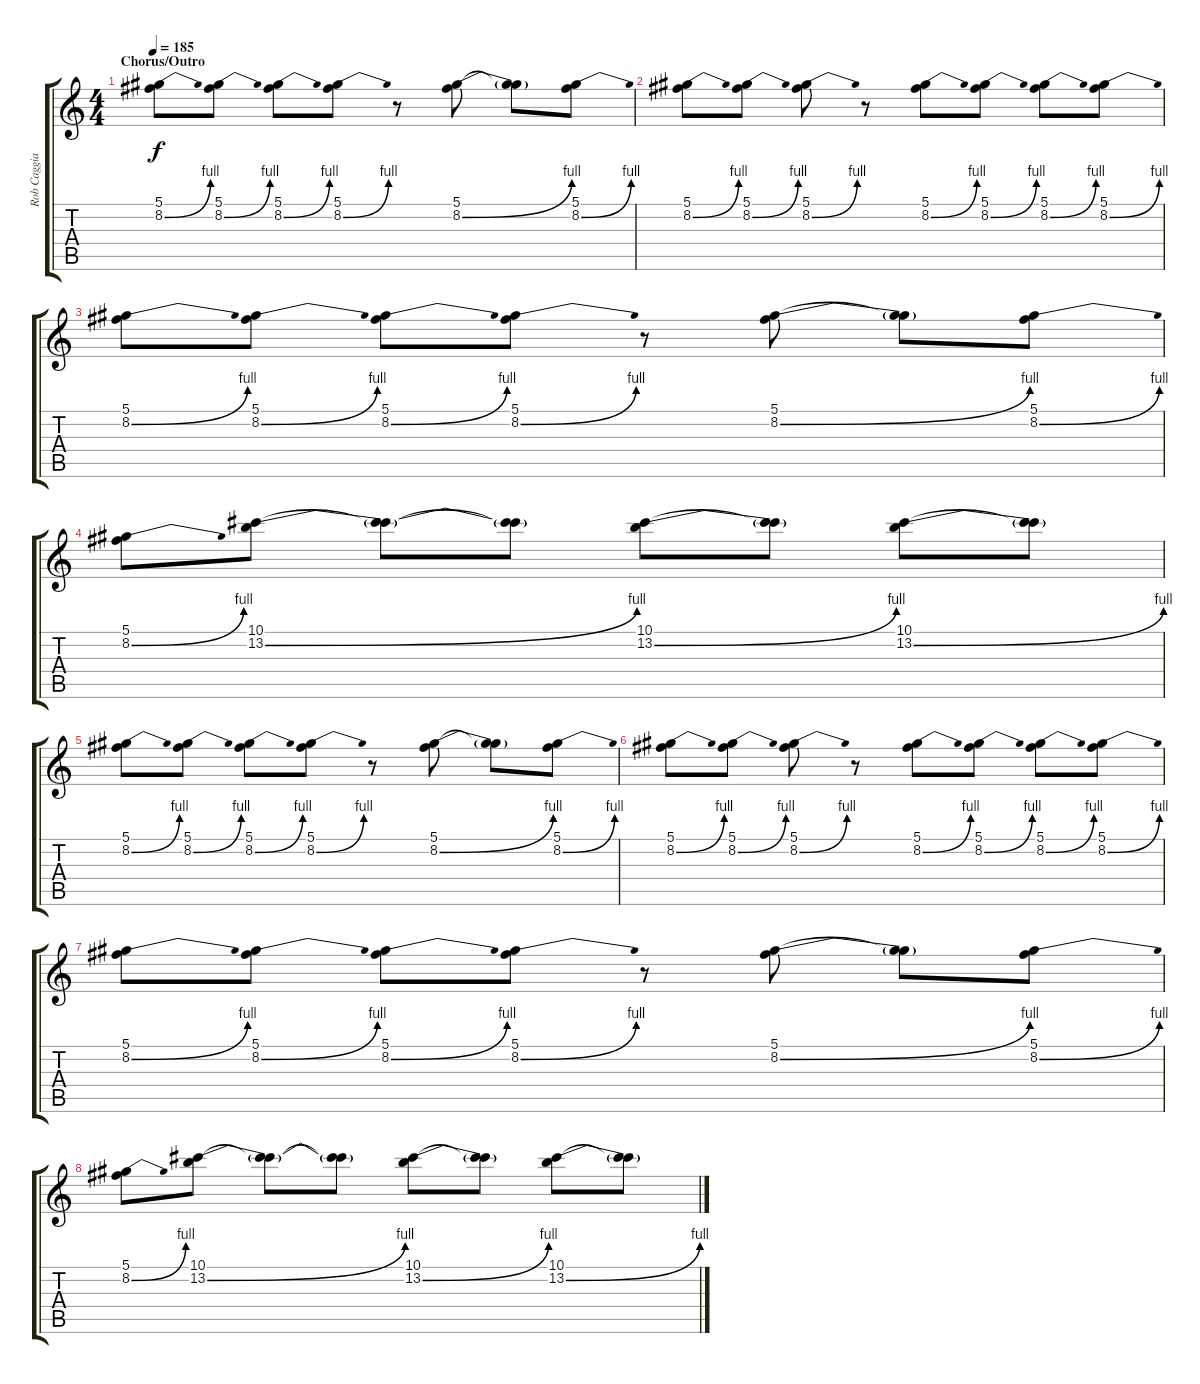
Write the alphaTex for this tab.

\track ("Rob Caggiano" "Rob Caggia") {instrument distortionguitar}
\staff {score tabs}
\tuning (Eb4 Bb3 Gb3 Db3 Ab2 Db2) {hide}
\ts (4 4)
\section ("" "Chorus/Outro")
\tempo 185
\clef g2
\ks c
(5.1 8.2{be (bend 0 0 60 4)}).8{dy f} (5.1 8.2{be (bend 0 0 60 4)}).8 (5.1 8.2{be (bend 0 0 60 4)}).8 (5.1 8.2{be (bend 0 0 60 4)}).8 r.8 (5.1 8.2{be (bend 0 0 60 4)}).8 (5.1{t} 8.2{t}).8 (5.1 8.2{be (bend 0 0 60 4)}).8 |
(5.1 8.2{be (bend 0 0 60 4)}).8 (5.1 8.2{be (bend 0 0 60 4)}).8 (5.1 8.2{be (bend 0 0 60 4)}).8 r.8 (5.1 8.2{be (bend 0 0 60 4)}).8 (5.1 8.2{be (bend 0 0 60 4)}).8 (5.1 8.2{be (bend 0 0 60 4)}).8 (5.1 8.2{be (bend 0 0 60 4)}).8 |
(5.1 8.2{be (bend 0 0 60 4)}).8 (5.1 8.2{be (bend 0 0 60 4)}).8 (5.1 8.2{be (bend 0 0 60 4)}).8 (5.1 8.2{be (bend 0 0 60 4)}).8 r.8 (5.1 8.2{be (bend 0 0 60 4)}).8 (5.1{t} 8.2{t}).8 (5.1 8.2{be (bend 0 0 60 4)}).8 |
(5.1 8.2{be (bend 0 0 60 4)}).8 (10.1 13.2{be (bend 0 0 60 4)}).8 (10.1{t} 13.2{t}).8 (10.1{t} 13.2{t}).8 (10.1 13.2{be (bend 0 0 60 4)}).8 (10.1{t} 13.2{t}).8 (10.1 13.2{be (bend 0 0 60 4)}).8 (10.1{t} 13.2{t}).8 |
(5.1 8.2{be (bend 0 0 60 4)}).8 (5.1 8.2{be (bend 0 0 60 4)}).8 (5.1 8.2{be (bend 0 0 60 4)}).8 (5.1 8.2{be (bend 0 0 60 4)}).8 r.8 (5.1 8.2{be (bend 0 0 60 4)}).8 (5.1{t} 8.2{t}).8 (5.1 8.2{be (bend 0 0 60 4)}).8 |
(5.1 8.2{be (bend 0 0 60 4)}).8 (5.1 8.2{be (bend 0 0 60 4)}).8 (5.1 8.2{be (bend 0 0 60 4)}).8 r.8 (5.1 8.2{be (bend 0 0 60 4)}).8 (5.1 8.2{be (bend 0 0 60 4)}).8 (5.1 8.2{be (bend 0 0 60 4)}).8 (5.1 8.2{be (bend 0 0 60 4)}).8 |
(5.1 8.2{be (bend 0 0 60 4)}).8 (5.1 8.2{be (bend 0 0 60 4)}).8 (5.1 8.2{be (bend 0 0 60 4)}).8 (5.1 8.2{be (bend 0 0 60 4)}).8 r.8 (5.1 8.2{be (bend 0 0 60 4)}).8 (5.1{t} 8.2{t}).8 (5.1 8.2{be (bend 0 0 60 4)}).8 |
(5.1 8.2{be (bend 0 0 60 4)}).8 (10.1 13.2{be (bend 0 0 60 4)}).8 (10.1{t} 13.2{t}).8 (10.1{t} 13.2{t}).8 (10.1 13.2{be (bend 0 0 60 4)}).8 (10.1{t} 13.2{t}).8 (10.1 13.2{be (bend 0 0 60 4)}).8 (10.1{t} 13.2{t}).8
